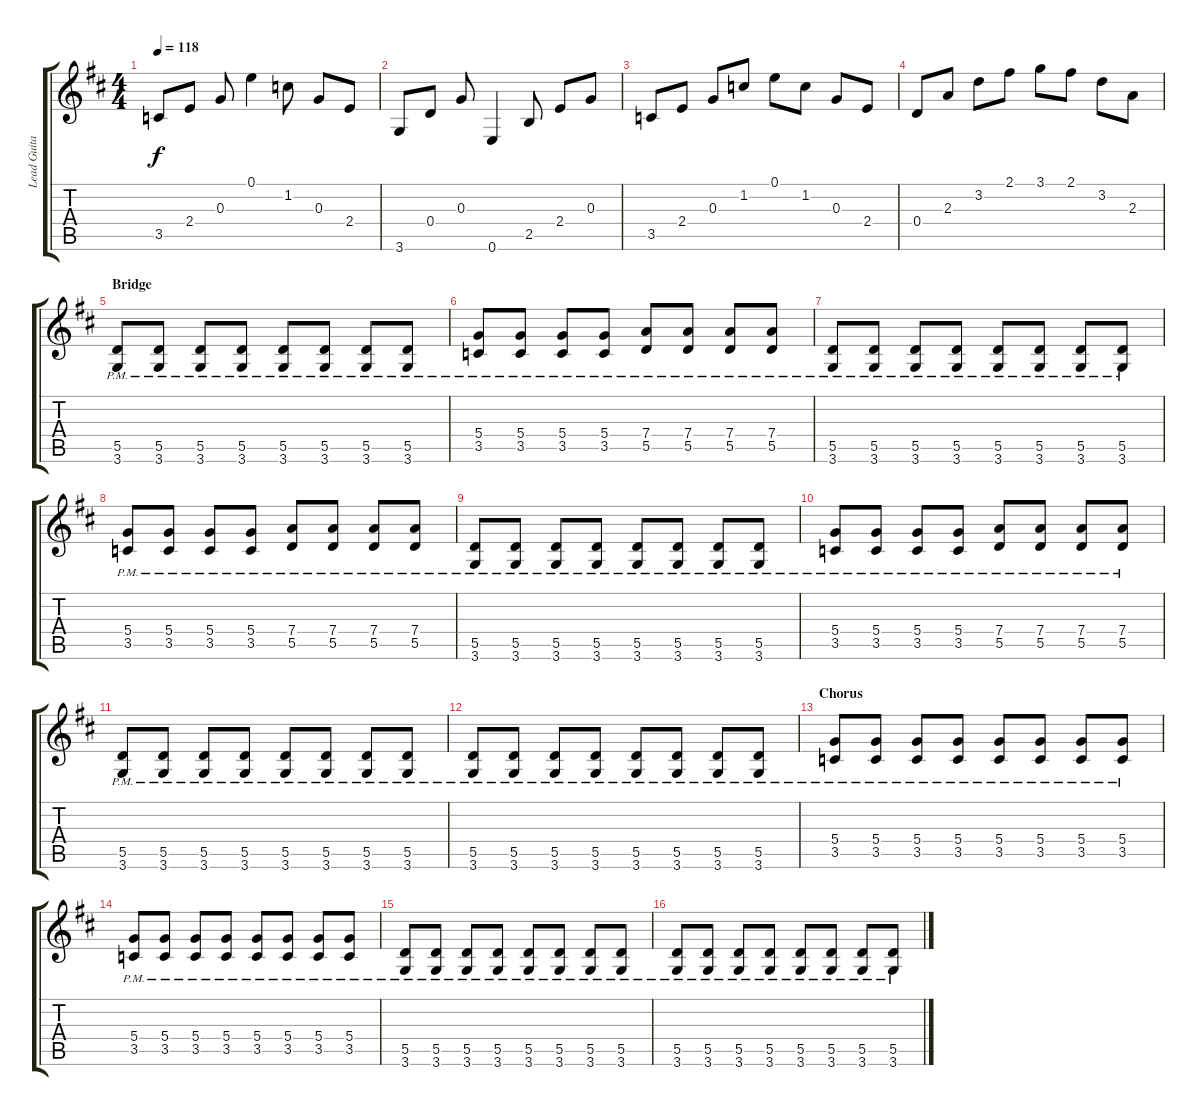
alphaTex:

\track ("Lead Guitar" "Lead Guita") {instrument electricguitarclean}
\staff {score tabs}
\tuning (E4 B3 G3 D3 A2 E2) {hide}
\ts (4 4)
\tempo 118
\clef g2
\ks d
3.5.8{dy f} 2.4.8 0.3.8 0.1.4 1.2.8 0.3.8 2.4.8 |
3.6.8 0.4.8 0.3.8 0.6.4 2.5.8 2.4.8 0.3.8 |
3.5.8 2.4.8 0.3.8 1.2.8 0.1.8 1.2.8 0.3.8 2.4.8 |
0.4.8 2.3.8 3.2.8 2.1.8 3.1.8 2.1.8 3.2.8 2.3.8 |
\section ("" "Bridge")
(5.5{pm} 3.6{pm}).8{volume 11} (5.5{pm} 3.6{pm}).8 (5.5{pm} 3.6{pm}).8 (5.5{pm} 3.6{pm}).8 (5.5{pm} 3.6{pm}).8 (5.5{pm} 3.6{pm}).8 (5.5{pm} 3.6{pm}).8 (5.5{pm} 3.6{pm}).8 |
(5.4{pm} 3.5{pm}).8 (5.4{pm} 3.5{pm}).8 (5.4{pm} 3.5{pm}).8 (5.4{pm} 3.5{pm}).8 (7.4{pm} 5.5{pm}).8 (7.4{pm} 5.5{pm}).8 (7.4{pm} 5.5{pm}).8 (7.4{pm} 5.5{pm}).8 |
(5.5{pm} 3.6{pm}).8 (5.5{pm} 3.6{pm}).8 (5.5{pm} 3.6{pm}).8 (5.5{pm} 3.6{pm}).8 (5.5{pm} 3.6{pm}).8 (5.5{pm} 3.6{pm}).8 (5.5{pm} 3.6{pm}).8 (5.5{pm} 3.6{pm}).8 |
(5.4{pm} 3.5{pm}).8 (5.4{pm} 3.5{pm}).8 (5.4{pm} 3.5{pm}).8 (5.4{pm} 3.5{pm}).8 (7.4{pm} 5.5{pm}).8 (7.4{pm} 5.5{pm}).8 (7.4{pm} 5.5{pm}).8 (7.4{pm} 5.5{pm}).8 |
(5.5{pm} 3.6{pm}).8 (5.5{pm} 3.6{pm}).8 (5.5{pm} 3.6{pm}).8 (5.5{pm} 3.6{pm}).8 (5.5{pm} 3.6{pm}).8 (5.5{pm} 3.6{pm}).8 (5.5{pm} 3.6{pm}).8 (5.5{pm} 3.6{pm}).8 |
(5.4{pm} 3.5{pm}).8 (5.4{pm} 3.5{pm}).8 (5.4{pm} 3.5{pm}).8 (5.4{pm} 3.5{pm}).8 (7.4{pm} 5.5{pm}).8 (7.4{pm} 5.5{pm}).8 (7.4{pm} 5.5{pm}).8 (7.4{pm} 5.5{pm}).8 |
(5.5{pm} 3.6{pm}).8 (5.5{pm} 3.6{pm}).8 (5.5{pm} 3.6{pm}).8 (5.5{pm} 3.6{pm}).8 (5.5{pm} 3.6{pm}).8 (5.5{pm} 3.6{pm}).8 (5.5{pm} 3.6{pm}).8 (5.5{pm} 3.6{pm}).8 |
(5.5{pm} 3.6{pm}).8 (5.5{pm} 3.6{pm}).8 (5.5{pm} 3.6{pm}).8 (5.5{pm} 3.6{pm}).8 (5.5{pm} 3.6{pm}).8 (5.5{pm} 3.6{pm}).8 (5.5{pm} 3.6{pm}).8 (5.5{pm} 3.6{pm}).8 |
\section ("" "Chorus")
(5.4{pm} 3.5{pm}).8 (5.4{pm} 3.5{pm}).8 (5.4{pm} 3.5{pm}).8 (5.4{pm} 3.5{pm}).8 (5.4{pm} 3.5{pm}).8 (5.4{pm} 3.5{pm}).8 (5.4{pm} 3.5{pm}).8 (5.4{pm} 3.5{pm}).8 |
(5.4{pm} 3.5{pm}).8 (5.4{pm} 3.5{pm}).8 (5.4{pm} 3.5{pm}).8 (5.4{pm} 3.5{pm}).8 (5.4{pm} 3.5{pm}).8 (5.4{pm} 3.5{pm}).8 (5.4{pm} 3.5{pm}).8 (5.4{pm} 3.5{pm}).8 |
(5.5{pm} 3.6{pm}).8 (5.5{pm} 3.6{pm}).8 (5.5{pm} 3.6{pm}).8 (5.5{pm} 3.6{pm}).8 (5.5{pm} 3.6{pm}).8 (5.5{pm} 3.6{pm}).8 (5.5{pm} 3.6{pm}).8 (5.5{pm} 3.6{pm}).8 |
(5.5{pm} 3.6{pm}).8 (5.5{pm} 3.6{pm}).8 (5.5{pm} 3.6{pm}).8 (5.5{pm} 3.6{pm}).8 (5.5{pm} 3.6{pm}).8 (5.5{pm} 3.6{pm}).8 (5.5{pm} 3.6{pm}).8 (5.5{pm} 3.6{pm}).8
